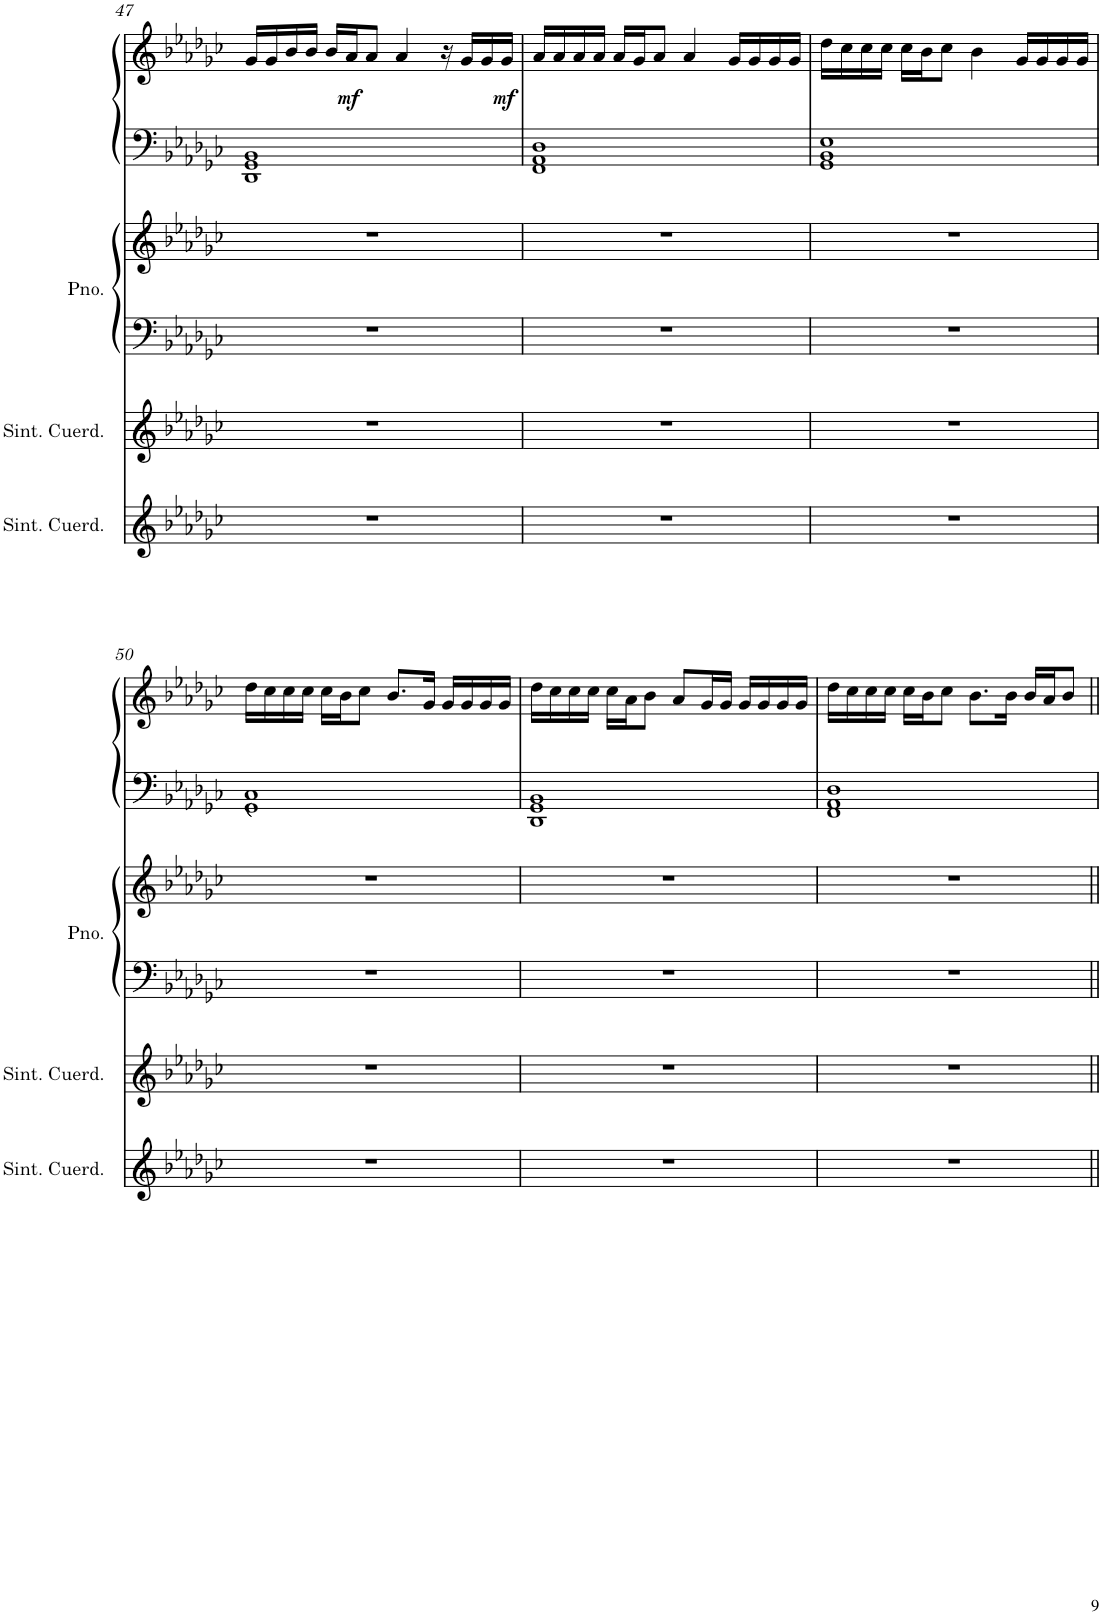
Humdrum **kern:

**kern	**kern	**kern	**kern	**kern	**kern	**dynam
*part4	*part3	*part2	*part2	*part1	*part1	*part1
*staff6	*staff5	*staff4	*staff3	*staff2	*staff1	*staff1/2
*I"Sintetizador Pad	*I"Sintetizador Banda sonora	*I"Piano	*	*I"Piano	*	*
*	*	*I'Pno.	*	*I'Pno	*	*
!!LO:PB:g=z
*clefG2	*clefG2	*clefF4	*clefG2	*clefF4	*clefG2	*
*k[b-e-a-d-g-c-]	*k[b-e-a-d-g-c-]	*k[b-e-a-d-g-c-]	*k[b-e-a-d-g-c-]	*k[b-e-a-d-g-c-]	*k[b-e-a-d-g-c-]	*
*M4/4	*M4/4	*M4/4	*M4/4	*M4/4	*M4/4	*
=47	=47	=47	=47	=47	=47	=47
*	*	*	*	*^	*	*
1r	1r	1r	1r	1GG- 1BB-	1DD-	16g-/LL	.
.	.	.	.	.	.	16g-/	.
.	.	.	.	.	.	16b-/	.
.	.	.	.	.	.	16b-/JJ	.
.	.	.	.	.	.	16b-/LL	.
!	!	!	!	!	!	!	!LO:DY:b
.	.	.	.	.	.	16a-/J	mf
.	.	.	.	.	.	8a-/J	.
.	.	.	.	.	.	4a-/	.
.	.	.	.	.	.	16r	.
.	.	.	.	.	.	16g-/LL	.
.	.	.	.	.	.	16g-/	.
!	!	!	!	!	!	!	!LO:DY:b
.	.	.	.	.	.	16g-/JJ	mf
=48	=48	=48	=48	=48	=48	=48	=48
1r	1r	1r	1r	1D-	1FF 1AA-	16a-/LL	.
.	.	.	.	.	.	16a-/	.
.	.	.	.	.	.	16a-/	.
.	.	.	.	.	.	16a-/JJ	.
.	.	.	.	.	.	16a-/LL	.
.	.	.	.	.	.	16g-/J	.
.	.	.	.	.	.	8a-/J	.
.	.	.	.	.	.	4a-/	.
.	.	.	.	.	.	16g-/LL	.
.	.	.	.	.	.	16g-/	.
.	.	.	.	.	.	16g-/	.
.	.	.	.	.	.	16g-/JJ	.
=49	=49	=49	=49	=49	=49	=49	=49
1r	1r	1r	1r	1E-	1GG- 1BB-	16dd-\LL	.
.	.	.	.	.	.	16cc-\	.
.	.	.	.	.	.	16cc-\	.
.	.	.	.	.	.	16cc-\JJ	.
.	.	.	.	.	.	16cc-\LL	.
.	.	.	.	.	.	16b-\J	.
.	.	.	.	.	.	8cc-\J	.
.	.	.	.	.	.	4b-\	.
.	.	.	.	.	.	16g-/LL	.
.	.	.	.	.	.	16g-/	.
.	.	.	.	.	.	16g-/	.
.	.	.	.	.	.	16g-/JJ	.
!!LO:LB:g=z
=50	=50	=50	=50	=50	=50	=50	=50
1r	1r	1r	1r	1C-	1GG-	16dd-\LL	.
.	.	.	.	.	.	16cc-\	.
.	.	.	.	.	.	16cc-\	.
.	.	.	.	.	.	16cc-\JJ	.
.	.	.	.	.	.	16cc-\LL	.
.	.	.	.	.	.	16b-\J	.
.	.	.	.	.	.	8cc-\J	.
.	.	.	.	.	.	8.b-/L	.
.	.	.	.	.	.	16g-/Jk	.
.	.	.	.	.	.	16g-/LL	.
.	.	.	.	.	.	16g-/	.
.	.	.	.	.	.	16g-/	.
.	.	.	.	.	.	16g-/JJ	.
=51	=51	=51	=51	=51	=51	=51	=51
1r	1r	1r	1r	1GG- 1BB-	1DD-	16dd-\LL	.
.	.	.	.	.	.	16cc-\	.
.	.	.	.	.	.	16cc-\	.
.	.	.	.	.	.	16cc-\JJ	.
.	.	.	.	.	.	16cc-\LL	.
.	.	.	.	.	.	16a-\J	.
.	.	.	.	.	.	8b-\J	.
.	.	.	.	.	.	8a-/L	.
.	.	.	.	.	.	16g-/L	.
.	.	.	.	.	.	16g-/JJ	.
.	.	.	.	.	.	16g-/LL	.
.	.	.	.	.	.	16g-/	.
.	.	.	.	.	.	16g-/	.
.	.	.	.	.	.	16g-/JJ	.
=52	=52	=52	=52	=52	=52	=52	=52
1r	1r	1r	1r	1D-	1FF 1AA-	16dd-\LL	.
.	.	.	.	.	.	16cc-\	.
.	.	.	.	.	.	16cc-\	.
.	.	.	.	.	.	16cc-\JJ	.
.	.	.	.	.	.	16cc-\LL	.
.	.	.	.	.	.	16b-\J	.
.	.	.	.	.	.	8cc-\J	.
.	.	.	.	.	.	8.b-\L	.
.	.	.	.	.	.	16b-\Jk	.
.	.	.	.	.	.	16b-/LL	.
.	.	.	.	.	.	16a-/J	.
.	.	.	.	.	.	8b-/J	.
*	*	*	*	*v	*v	*	*
=||	=||	=||	=||	=||	=||	=||
*-	*-	*-	*-	*-	*-	*-
